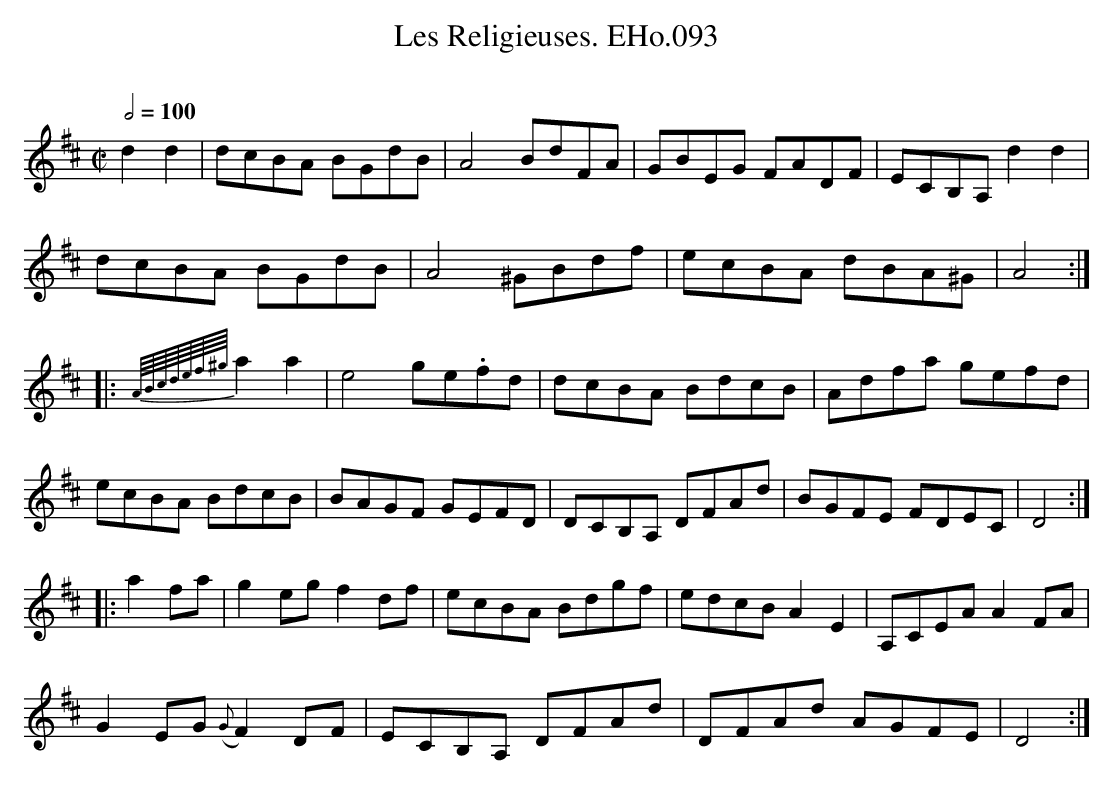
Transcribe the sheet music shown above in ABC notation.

X:1
T:Les Religieuses. EHo.093
M:C|
L:1/8
Q:1/2=100
O:
K:D
d2d2 | dcBA BGdB | A4BdFA | GBEG FADF | ECB,A,d2d2 |
dcBA BGdB | A4^GBdf | ecBA dBA^G | A4 :|
|:{A//B//c//d//e//f//^g// } a2a2 | e4 ge.fd | dcBA BdcB | Adfa gefd |
ecBA BdcB  |BAGF GEFD | DCB,A, DFAd | BGFE FDEC|D4 :|
|:a2fa | g2eg f2df | ecBA Bdgf | edcBA2E2 | A,CEAA2FA |
G2EG({G}F2)DF | ECB,A, DFAd | DFAd AGFE | D4 :|
